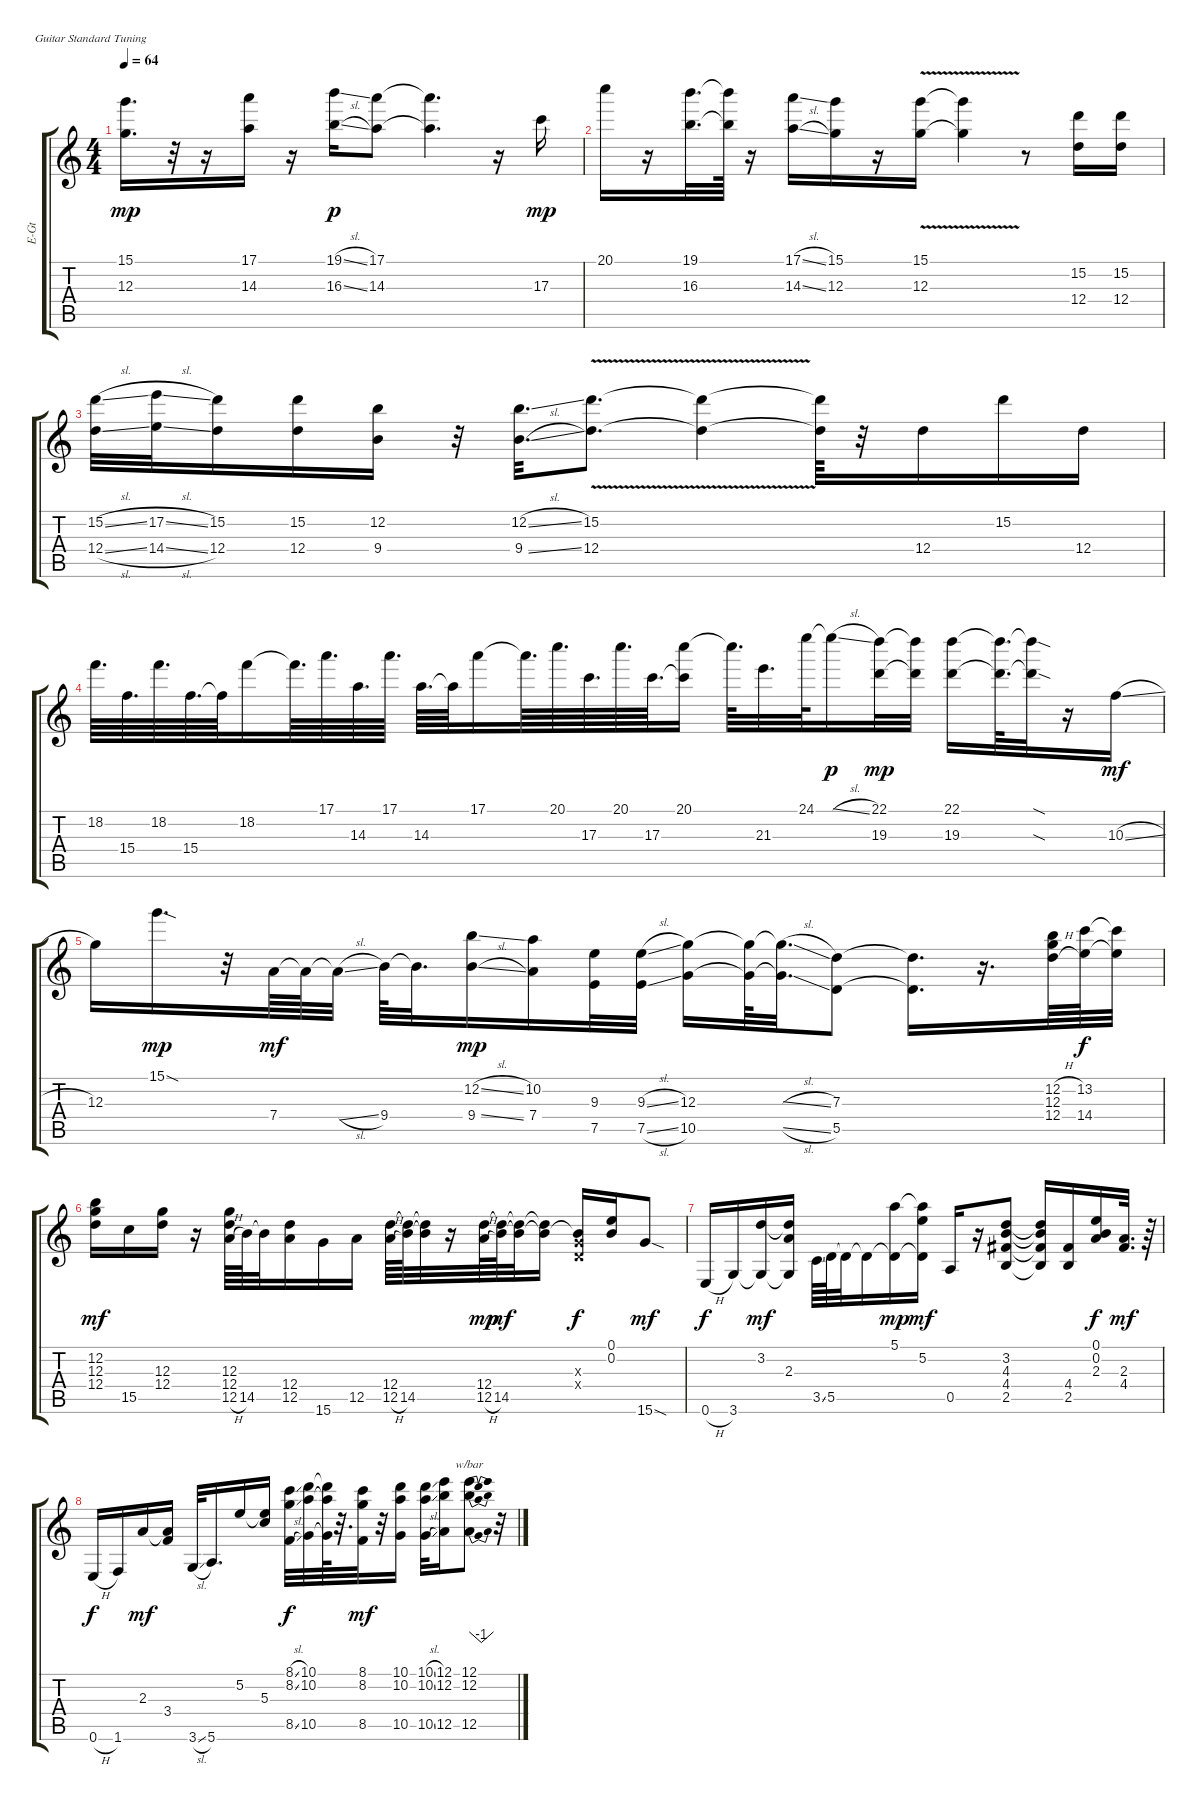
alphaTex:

\track ("Electric Guitar Clean" "E-Gt") {instrument electricguitarclean}
\staff {score tabs}
\tuning (E4 B3 G3 D3 A2 E2)
\ts (4 4)
\tempo 64
\clef g2
\scale
0.402434
\ks c
(15.1 12.3).16{d dy mp} r.32 r.16 (17.1 14.3).16 r.16 (19.1{sl} 16.3{sl}).16{dy p} (17.1 14.3).8 (17.1{t} 14.3{t}).4{d} r.16 17.3.16{dy mp} |
\scale
0.446925 20.1.16 r.16 (19.1 16.3).32{d} (19.1{t} 16.3{t}).64 r.16 (17.1{sl} 14.3{sl}).16 (15.1 12.3).16 r.16 (15.1{v} 12.3{v}).16 (15.1{t} 12.3{t}).4 r.8 (15.2 12.4).16 (15.2 12.4).16 |
\scale
0.552996 (12.4{sl} 15.2{sl}).32 (17.2{sl} 14.4{sl}).32 (15.2 12.4).16 (15.2 12.4).16 (12.2 9.4).16 r.32 (12.2{sl} 9.4{sl}).32{d} (15.2{v} 12.4).8{d} (15.2{t} 12.4{t}).4 (15.2{t} 12.4{t}).64 r.32 12.4.16 15.2.16 12.4.16 |
18.2.64{d} 15.4.64{d} 18.2.64{d} 15.4.64{d} 15.4{t}.64 18.2.16 18.2{t}.64{d} 17.1.64{d} 14.3.64{d} 17.1.64{d} 14.3.64{d} 14.3{t}.64 17.1.16 17.1{t}.64{d} 20.1.64{d} 17.3.64{d} 20.1.64{d} 17.3.64{d} (20.1 17.3{t}).16 20.1{t}.64{d} 21.3.32{d} 24.1.64 24.1{sl t}.16{dy p} (22.1 19.3).32{dy mp} (22.1{t} 19.3{t}).32 (22.1 19.3).16 (22.1{t} 19.3{t}).64{d} (22.1{sod t} 19.3{sod t}).32 r.16 10.3{sl}.16{dy mf} |
12.3.16 15.1{sod}.16{d dy mp} r.32 7.4.64{dy mf} 7.4{t}.64 7.4{sl t}.32 9.4.64 9.4{t}.32{d} (12.2{sl} 9.4{sl}).16{dy mp} (10.2 7.4).16 (9.3 7.5).32 (7.5{sl} 9.3{sl}).32 (12.3 10.5).16 (12.3{t} 10.5{t}).64 (10.5{sl t} 12.3{sl t}).32{d} (7.3 5.5).8 (7.3{t} 5.5{t}).16{d} r.16{d} (12.2{h} 12.3 12.4{h}).64 (13.2 14.4).64{dy f} (13.2{t} 14.4{t}).32 |
(12.2 12.3 12.4).16{dy mf} 15.5.16 (12.3 12.4).16 r.16 (12.3 12.4 12.5{h}).64 14.5.64 14.5{t}.32 (12.4 12.5).16 15.6.16 12.5.16 (12.4 12.5{h}).64 (14.5 12.4{t}).64 (14.5{t} 12.4{t}).32 r.16 (12.4 12.5{h}).64{dy mp} (14.5 12.4{t}).64{dy mf} (14.5{t} 12.4{t}).32 (14.5{t} 12.4{t}).16 (14.5{t} 0.3{x} 0.4{x}).16{dy f} (0.2 0.1).16 15.6{sod}.8{dy mf} |
0.6{h}.16{dy f} 3.6.16 (3.2 3.6{t}).16{dy mf} (2.3 3.6{t} 3.2{t}).16 3.5{ss}.64 5.5.64 5.5{t}.32 5.5{t}.16 (5.1 5.5{t}).16{dy mp} (5.2 5.5{t} 5.1{t}).16{dy mf} 0.5.16 r.16 (3.2 4.3 4.4 2.5).8 (3.2{t} 4.3{t} 4.4{t} 2.5{t}).16 (4.4 2.5).16 (0.1 0.2 2.3).16{dy f} (2.3 4.4).32{d dy mf} r.64 |
0.6{h}.16{dy f} 1.6.16 2.3.16{dy mf} (3.4 2.3{t}).16 3.6{sl}.32 5.6.16{d} 5.2.16 (5.3 5.2{t}).16 (8.2{sl} 8.1{sl} 8.5{sl}).32{dy f} (10.2 10.1 10.5).32 (10.1{t} 10.2{t} 10.5{t}).64 r.32{d} (8.2 8.1 8.5).32{dy mf} r.32 (10.2 10.1 10.5).16 (10.1{sl} 10.2{sl} 10.5{sl}).32 (12.2 12.1 12.5).16 (12.1 12.2 12.5).8{tbe (dip default 0 0 5.3999999999999995 -4 12.6 -4 21 0)} r.32
